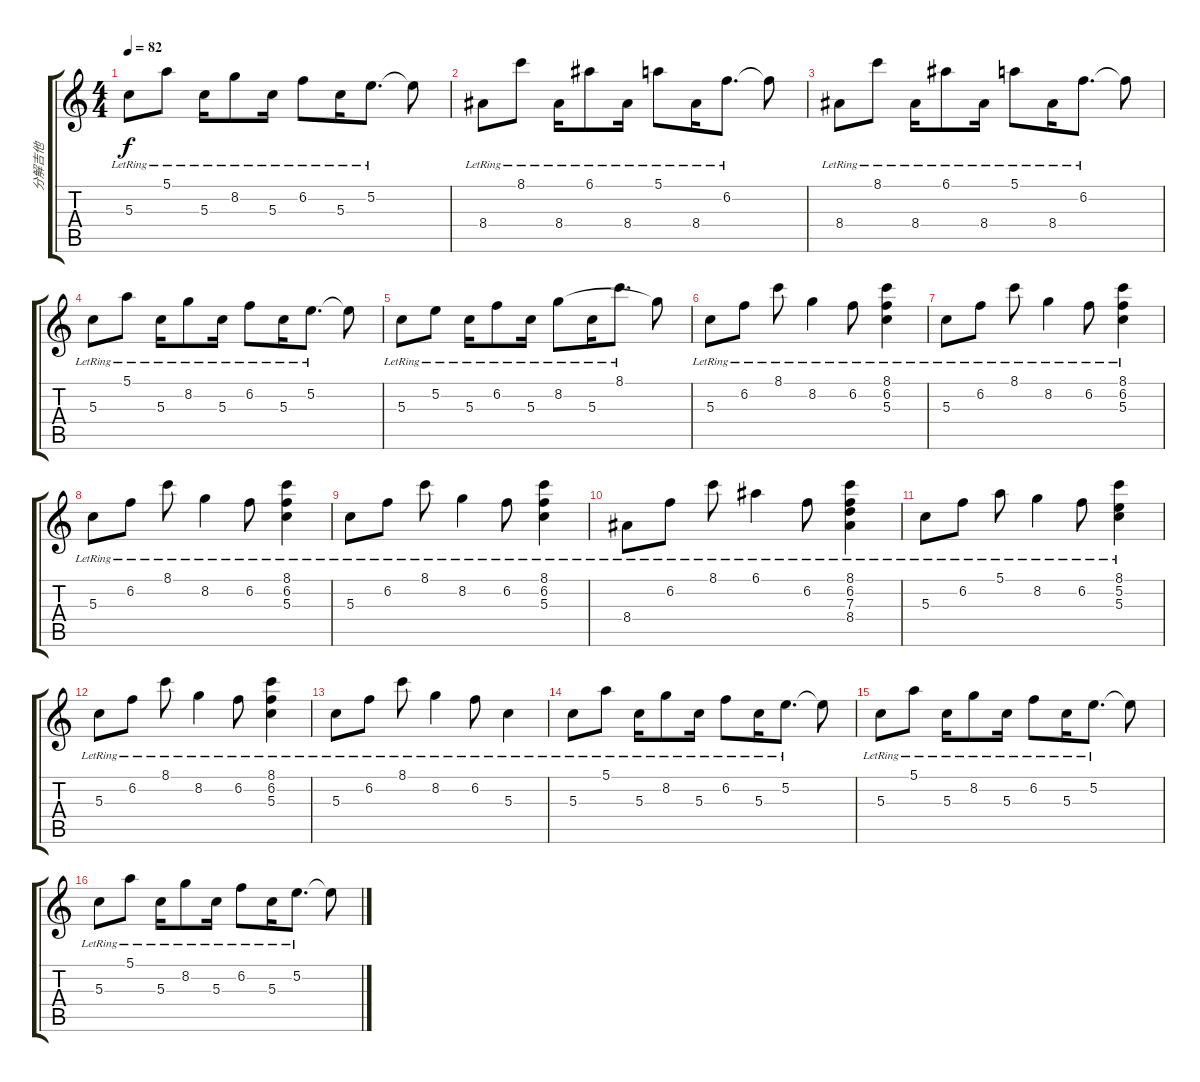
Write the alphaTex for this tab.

\track ("分解吉他" "分解吉他") {instrument electricguitarclean}
\staff {score tabs}
\tuning (E4 B3 G3 D3 A2 E2) {hide}
\ts (4 4)
\tempo 82
\clef g2
\ks c
5.3{lr}.8{dy f} 5.1{lr}.8 5.3{lr}.16 8.2{lr}.8 5.3{lr}.16 6.2{lr}.8 5.3{lr}.16 5.2{lr}.8{d} 5.2{t}.8 |
8.4{lr}.8 8.1{lr}.8 8.4{lr}.16 6.1{lr}.8 8.4{lr}.16 5.1{lr}.8 8.4{lr}.16 6.2{lr}.8{d} 6.2{t}.8 |
8.4{lr}.8 8.1{lr}.8 8.4{lr}.16 6.1{lr}.8 8.4{lr}.16 5.1{lr}.8 8.4{lr}.16 6.2{lr}.8{d} 6.2{t}.8 |
5.3{lr}.8 5.1{lr}.8 5.3{lr}.16 8.2{lr}.8 5.3{lr}.16 6.2{lr}.8 5.3{lr}.16 5.2{lr}.8{d} 5.2{t}.8 |
5.3{lr}.8 5.2{lr}.8 5.3{lr}.16 6.2{lr}.8 5.3{lr}.16 8.2{lr}.8 5.3{lr}.16 8.1{lr}.8{d} 8.2{t}.8 |
5.3{lr}.8 6.2{lr}.8 8.1{lr}.8 8.2{lr}.4 6.2{lr}.8 (8.1{lr} 6.2{lr} 5.3{lr}).4 |
5.3{lr}.8 6.2{lr}.8 8.1{lr}.8 8.2{lr}.4 6.2{lr}.8 (8.1{lr} 6.2{lr} 5.3{lr}).4 |
5.3{lr}.8 6.2{lr}.8 8.1{lr}.8 8.2{lr}.4 6.2{lr}.8 (8.1{lr} 6.2{lr} 5.3{lr}).4 |
5.3{lr}.8 6.2{lr}.8 8.1{lr}.8 8.2{lr}.4 6.2{lr}.8 (8.1{lr} 6.2{lr} 5.3{lr}).4 |
8.4{lr}.8 6.2{lr}.8 8.1{lr}.8 6.1{lr}.4 6.2{lr}.8 (8.1{lr} 6.2{lr} 7.3{lr} 8.4{lr}).4 |
5.3{lr}.8 6.2{lr}.8 5.1{lr}.8 8.2{lr}.4 6.2{lr}.8 (8.1{lr} 5.2{lr} 5.3{lr}).4 |
5.3{lr}.8 6.2{lr}.8 8.1{lr}.8 8.2{lr}.4 6.2{lr}.8 (8.1{lr} 6.2{lr} 5.3{lr}).4 |
5.3{lr}.8 6.2{lr}.8 8.1{lr}.8 8.2{lr}.4 6.2{lr}.8 5.3{lr}.4 |
5.3{lr}.8 5.1{lr}.8 5.3{lr}.16 8.2{lr}.8 5.3{lr}.16 6.2{lr}.8 5.3{lr}.16 5.2{lr}.8{d} 5.2{t}.8 |
5.3{lr}.8 5.1{lr}.8 5.3{lr}.16 8.2{lr}.8 5.3{lr}.16 6.2{lr}.8 5.3{lr}.16 5.2{lr}.8{d} 5.2{t}.8 |
5.3{lr}.8 5.1{lr}.8 5.3{lr}.16 8.2{lr}.8 5.3{lr}.16 6.2{lr}.8 5.3{lr}.16 5.2{lr}.8{d} 5.2{t}.8
